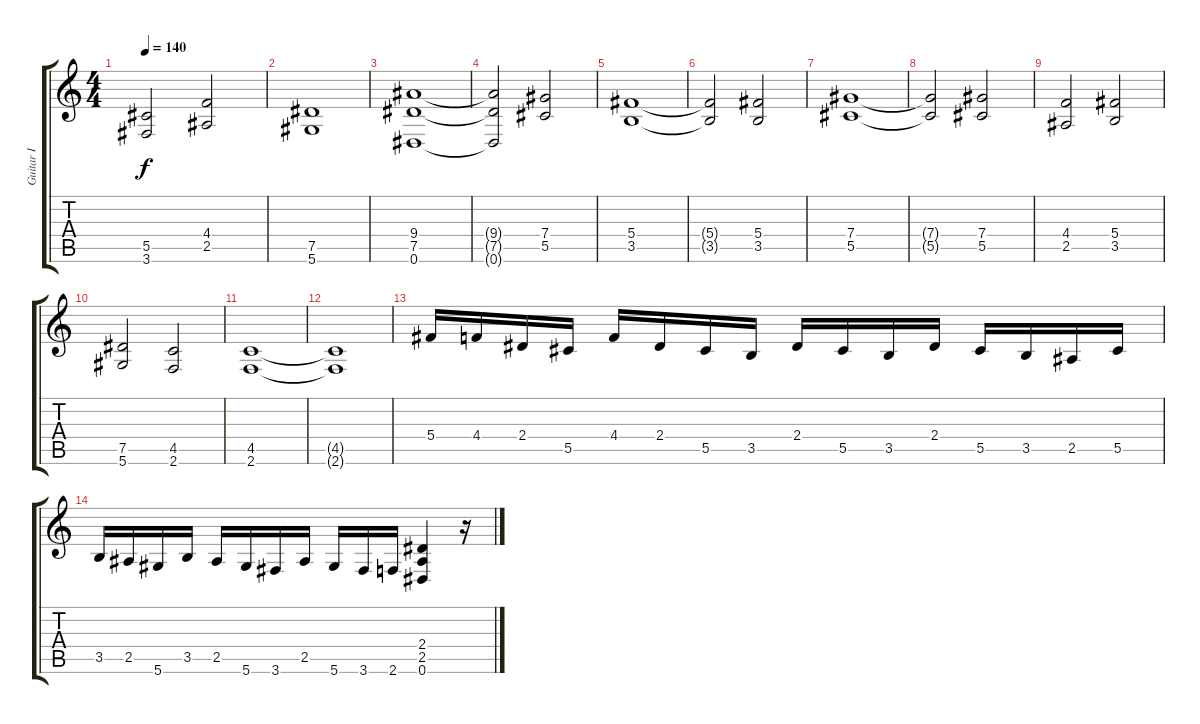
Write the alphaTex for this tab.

\track ("Guitar I" "Guitar I") {instrument distortionguitar}
\staff {score tabs}
\tuning (Eb4 Bb3 Gb3 Db3 Ab2 Eb2) {hide}
\ts (4 4)
\tempo 140
\clef g2
\ks c
(5.5 3.6).2{dy f} (4.4 2.5).2 |
(7.5 5.6).1 |
(9.4 7.5 0.6).1 |
(9.4{t} 7.5{t} 0.6{t}).2 (7.4 5.5).2 |
(5.4 3.5).1 |
(5.4{t} 3.5{t}).2 (5.4 3.5).2 |
(7.4 5.5).1 |
(7.4{t} 5.5{t}).2 (7.4 5.5).2 |
(4.4 2.5).2 (5.4 3.5).2 |
(7.5 5.6).2 (4.5 2.6).2 |
(4.5 2.6).1 |
(4.5{t} 2.6{t}).1 |
5.4.16 4.4.16 2.4.16 5.5.16 4.4.16 2.4.16 5.5.16 3.5.16 2.4.16 5.5.16 3.5.16 2.4.16 5.5.16 3.5.16 2.5.16 5.5.16 |
3.5.16 2.5.16 5.6.16 3.5.16 2.5.16 5.6.16 3.6.16 2.5.16 5.6.16 3.6.16 2.6.16 (2.4 2.5 0.6).4 r.16
